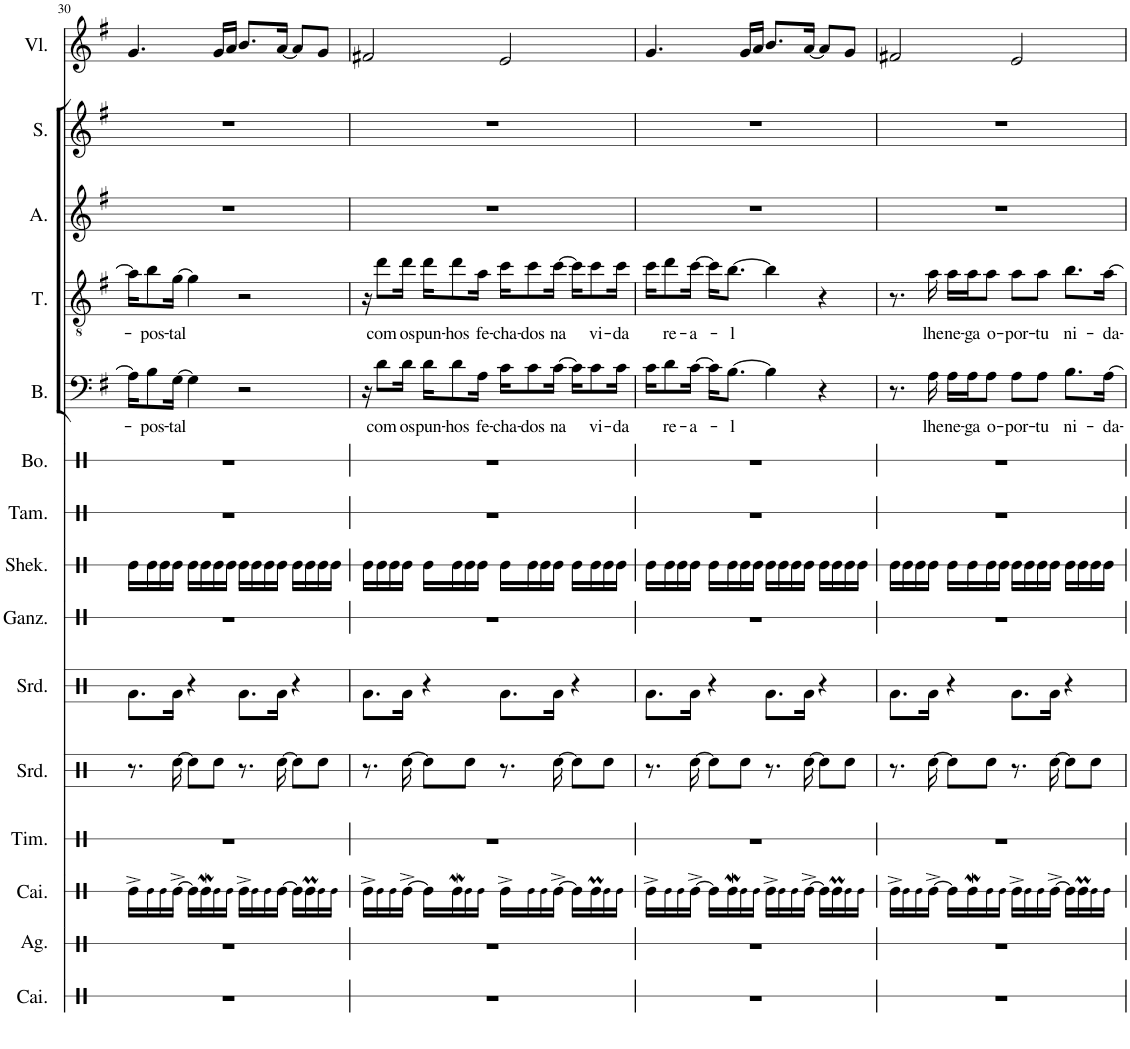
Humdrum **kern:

**kern	**kern	**kern	**kern	**kern	**kern	**kern	**kern	**kern	**kern	**kern	**text	**kern	**text	**kern	**kern	**kern
*part15	*part14	*part13	*part12	*part11	*part10	*part9	*part8	*part7	*part6	*part5	*part5	*part4	*part4	*part3	*part2	*part1
*staff15	*staff14	*staff13	*staff12	*staff11	*staff10	*staff9	*staff8	*staff7	*staff6	*staff5	*staff5	*staff4	*staff4	*staff3	*staff2	*staff1
*I"Caixa	*I"Agogo	*I"Caixa	*I"Timbaõ	*I"Surdo	*I"Surdo	*I"Ganzá	*I"Shekere	*I"Tamborim	*I"Bongos	*I"Bass	*	*I"Tenor	*	*I"Alto	*I"Soprano	*I"Violine
*I'Cai.	*I'Ag.	*I'Cai.	*I'Tim.	*I'Srd.	*I'Srd.	*I'Ganz.	*I'Shek.	*I'Tam.	*I'Bo.	*I'B.	*	*I'T.	*	*I'A.	*I'S.	*I'Vl.
!!LO:PB:g=z
*clefX	*clefX	*clefX	*clefX	*clefX	*clefX	*clefX	*clefX	*clefX	*clefX	*clefF4	*	*clefGv2	*	*clefG2	*clefG2	*clefG2
*	*	*	*	*	*	*	*	*	*	*ITrd1c2	*	*	*	*	*ITrd1c2	*
*k[]	*k[]	*k[]	*k[]	*k[]	*k[]	*k[]	*k[]	*k[]	*k[]	*k[f#]	*	*k[f#]	*	*k[f#]	*k[f#]	*k[f#]
*M4/4	*M4/4	*M4/4	*M4/4	*M4/4	*M4/4	*M4/4	*M4/4	*M4/4	*M4/4	*M4/4	*	*M4/4	*	*M4/4	*M4/4	*M4/4
=30	=30	=30	=30	=30	=30	=30	=30	=30	=30	=30	=30	=30	=30	=30	=30	=30
1r	1r	16Re^\LL	1r	8.r	8.Ra\L	1r	16Re\LL	1r	1r	16A\KL]	.	16a\KL]	.	1r	1r	4.g/
!	!	!	!	!	!	!	!	!	!	!	!LO:LY:b	!	!LO:LY:b	!	!	!
.	.	16Re\	.	.	.	.	16Re\	.	.	8B\	-pos-	8b\	-pos-	.	.	.
.	.	16Re!\	.	.	.	.	16Re\	.	.	.	.	.	.	.	.	.
!	!	!	!	!	!	!	!	!	!	!	!LO:LY:b	!	!LO:LY:b	!	!	!
.	.	[16Re^\JJ	.	[16Rcc\	16Ra\Jk	.	16Re\JJ	.	.	[16G\Jk	-tal	[16g\Jk	-tal	.	.	.
.	.	16Re\LL]	.	8Rcc\L]	4r	.	16Re\LL	.	.	4G\]	.	4g\]	.	.	.	.
.	.	16Ret\	.	.	.	.	16Re\	.	.	.	.	.	.	.	.	.
.	.	16Re\	.	8Rcc\J	.	.	16Re\	.	.	.	.	.	.	.	.	16g/LL
.	.	16Re\JJ	.	.	.	.	16Re\JJ	.	.	.	.	.	.	.	.	16a/JJ
.	.	16Re^\LL	.	8.r	8.Ra\L	.	16Re\LL	.	.	2r	.	2r	.	.	.	8.b/L
.	.	16Re\	.	.	.	.	16Re\	.	.	.	.	.	.	.	.	.
.	.	16Re\	.	.	.	.	16Re\	.	.	.	.	.	.	.	.	.
.	.	[16Re\JJ	.	[16Rcc\	16Ra\Jk	.	16Re\JJ	.	.	.	.	.	.	.	.	[16a/Jk
.	.	16Re\LL]	.	8Rcc\L]	4r	.	16Re\LL	.	.	.	.	.	.	.	.	8a/L]
.	.	16Ret\	.	.	.	.	16Re\	.	.	.	.	.	.	.	.	.
.	.	16Re\	.	8Rcc\J	.	.	16Re\	.	.	.	.	.	.	.	.	8g/J
.	.	16Re\JJ	.	.	.	.	16Re\JJ	.	.	.	.	.	.	.	.	.
=31	=31	=31	=31	=31	=31	=31	=31	=31	=31	=31	=31	=31	=31	=31	=31	=31
1r	1r	16Re^\LL	1r	8.r	8.Ra\L	1r	16Re\LL	1r	1r	16r	.	16r	.	1r	1r	2f#X/
!	!	!	!	!	!	!	!	!	!	!	!LO:LY:b	!	!LO:LY:b	!	!	!
.	.	16Re\	.	.	.	.	16Re\	.	.	8d\L	com	8dd\L	com	.	.	.
.	.	16Re!\	.	.	.	.	16Re\	.	.	.	.	.	.	.	.	.
!	!	!	!	!	!	!	!	!	!	!	!LO:LY:b	!	!LO:LY:b	!	!	!
.	.	[16Re^\JJ	.	[16Rcc\	16Ra\Jk	.	16Re\JJ	.	.	16d\Jk	os	16dd\Jk	os	.	.	.
!	!	!	!	!	!	!	!	!	!	!	!LO:LY:b	!	!LO:LY:b	!	!	!
.	.	16Re\LL]	.	8Rcc\L]	4r	.	16Re\LL	.	.	16d\KL	pun-	16dd\KL	pun-	.	.	.
!	!	!	!	!	!	!	!	!	!	!	!LO:LY:b	!	!LO:LY:b	!	!	!
.	.	16Ret\	.	.	.	.	16Re\	.	.	8d\	-hos	8dd\	-hos	.	.	.
.	.	16Re\	.	8Rcc\J	.	.	16Re\	.	.	.	.	.	.	.	.	.
!	!	!	!	!	!	!	!	!	!	!	!LO:LY:b	!	!LO:LY:b	!	!	!
.	.	16Re\JJ	.	.	.	.	16Re\JJ	.	.	16A\Jk	fe-	16a\Jk	fe-	.	.	.
!	!	!	!	!	!	!	!	!	!	!	!LO:LY:b	!	!LO:LY:b	!	!	!
.	.	16Re^\LL	.	8.r	8.Ra\L	.	16Re\LL	.	.	16c\KL	-cha-	16cc\KL	-cha-	.	.	2e/
!	!	!	!	!	!	!	!	!	!	!	!LO:LY:b	!	!LO:LY:b	!	!	!
.	.	16Re\	.	.	.	.	16Re\	.	.	8c\	-dos	8cc\	-dos	.	.	.
.	.	16Re\	.	.	.	.	16Re\	.	.	.	.	.	.	.	.	.
!	!	!	!	!	!	!	!	!	!	!	!LO:LY:b	!	!LO:LY:b	!	!	!
.	.	[16Re^\JJ	.	[16Rcc\	16Ra\Jk	.	16Re\JJ	.	.	[16c\Jk	na	[16cc\Jk	na	.	.	.
.	.	16Re\LL]	.	8Rcc\L]	4r	.	16Re\LL	.	.	16c\KL]	.	16cc\KL]	.	.	.	.
!	!	!	!	!	!	!	!	!	!	!	!LO:LY:b	!	!LO:LY:b	!	!	!
.	.	16Ret\	.	.	.	.	16Re\	.	.	8c\	vi-	8cc\	vi-	.	.	.
.	.	16Re\	.	8Rcc\J	.	.	16Re\	.	.	.	.	.	.	.	.	.
!	!	!	!	!	!	!	!	!	!	!	!LO:LY:b	!	!LO:LY:b	!	!	!
.	.	16Re\JJ	.	.	.	.	16Re\JJ	.	.	16c\Jk	-da	16cc\Jk	-da	.	.	.
=32	=32	=32	=32	=32	=32	=32	=32	=32	=32	=32	=32	=32	=32	=32	=32	=32
1r	1r	16Re^\LL	1r	8.r	8.Ra\L	1r	16Re\LL	1r	1r	16c\KL	.	16cc\KL	.	1r	1r	4.g/
!	!	!	!	!	!	!	!	!	!	!	!LO:LY:b	!	!LO:LY:b	!	!	!
.	.	16Re\	.	.	.	.	16Re\	.	.	8d\	-re-	8dd\	-re-	.	.	.
.	.	16Re!\	.	.	.	.	16Re\	.	.	.	.	.	.	.	.	.
!	!	!	!	!	!	!	!	!	!	!	!LO:LY:b	!	!LO:LY:b	!	!	!
.	.	[16Re^\JJ	.	[16Rcc\	16Ra\Jk	.	16Re\JJ	.	.	[16c\Jk	-a-	[16cc\Jk	-a-	.	.	.
.	.	16Re\LL]	.	8Rcc\L]	4r	.	16Re\LL	.	.	16c\KL]	.	16cc\KL]	.	.	.	.
!	!	!	!	!	!	!	!	!	!	!	!LO:LY:b	!	!LO:LY:b	!	!	!
.	.	16Ret\	.	.	.	.	16Re\	.	.	[8.B\J	-l	[8.b\J	-l	.	.	.
.	.	16Re\	.	8Rcc\J	.	.	16Re\	.	.	.	.	.	.	.	.	16g/LL
.	.	16Re\JJ	.	.	.	.	16Re\JJ	.	.	.	.	.	.	.	.	16a/JJ
.	.	16Re^\LL	.	8.r	8.Ra\L	.	16Re\LL	.	.	4B\]	.	4b\]	.	.	.	8.b/L
.	.	16Re\	.	.	.	.	16Re\	.	.	.	.	.	.	.	.	.
.	.	16Re\	.	.	.	.	16Re\	.	.	.	.	.	.	.	.	.
.	.	[16Re^\JJ	.	[16Rcc\	16Ra\Jk	.	16Re\JJ	.	.	.	.	.	.	.	.	[16a/Jk
.	.	16Re\LL]	.	8Rcc\L]	4r	.	16Re\LL	.	.	4r	.	4r	.	.	.	8a/L]
.	.	16Ret\	.	.	.	.	16Re\	.	.	.	.	.	.	.	.	.
.	.	16Re\	.	8Rcc\J	.	.	16Re\	.	.	.	.	.	.	.	.	8g/J
.	.	16Re\JJ	.	.	.	.	16Re\JJ	.	.	.	.	.	.	.	.	.
=33	=33	=33	=33	=33	=33	=33	=33	=33	=33	=33	=33	=33	=33	=33	=33	=33
1r	1r	16Re^\LL	1r	8.r	8.Ra\L	1r	16Re\LL	1r	1r	8.r	.	8.r	.	1r	1r	2f#X/
.	.	16Re\	.	.	.	.	16Re\	.	.	.	.	.	.	.	.	.
.	.	16Re!\	.	.	.	.	16Re\	.	.	.	.	.	.	.	.	.
!	!	!	!	!	!	!	!	!	!	!	!LO:LY:b	!	!LO:LY:b	!	!	!
.	.	[16Re^\JJ	.	[16Rcc\	16Ra\Jk	.	16Re\JJ	.	.	16A\	lhe	16a\	lhe	.	.	.
!	!	!	!	!	!	!	!	!	!	!	!LO:LY:b	!	!LO:LY:b	!	!	!
.	.	16Re\LL]	.	8Rcc\L]	4r	.	16Re\LL	.	.	16A\LL	ne-	16a\LL	ne-	.	.	.
!	!	!	!	!	!	!	!	!	!	!	!LO:LY:b	!	!LO:LY:b	!	!	!
.	.	16Ret\	.	.	.	.	16Re\	.	.	16A\J	-ga	16a\J	-ga	.	.	.
!	!	!	!	!	!	!	!	!	!	!	!LO:LY:b	!	!LO:LY:b	!	!	!
.	.	16Re\	.	8Rcc\J	.	.	16Re\	.	.	8A\J	o-	8a\J	o-	.	.	.
.	.	16Re\JJ	.	.	.	.	16Re\JJ	.	.	.	.	.	.	.	.	.
!	!	!	!	!	!	!	!	!	!	!	!LO:LY:b	!	!LO:LY:b	!	!	!
.	.	16Re^\LL	.	8.r	8.Ra\L	.	16Re\LL	.	.	8A\L	-por-	8a\L	-por-	.	.	2e/
.	.	16Re\	.	.	.	.	16Re\	.	.	.	.	.	.	.	.	.
!	!	!	!	!	!	!	!	!	!	!	!LO:LY:b	!	!LO:LY:b	!	!	!
.	.	16Re\	.	.	.	.	16Re\	.	.	8A\J	-tu	8a\J	-tu	.	.	.
.	.	[16Re^\JJ	.	[16Rcc\	16Ra\Jk	.	16Re\JJ	.	.	.	.	.	.	.	.	.
!	!	!	!	!	!	!	!	!	!	!	!LO:LY:b	!	!LO:LY:b	!	!	!
.	.	16Re\LL]	.	8Rcc\L]	4r	.	16Re\LL	.	.	8.B\L	ni-	8.b\L	ni-	.	.	.
.	.	16Ret\	.	.	.	.	16Re\	.	.	.	.	.	.	.	.	.
.	.	16Re\	.	8Rcc\J	.	.	16Re\	.	.	.	.	.	.	.	.	.
!	!	!	!	!	!	!	!	!	!	!	!LO:LY:b	!	!LO:LY:b	!	!	!
.	.	16Re\JJ	.	.	.	.	16Re\JJ	.	.	[16A\Jk	-da-	[16a\Jk	-da-	.	.	.
=	=	=	=	=	=	=	=	=	=	=	=	=	=	=	=	=
*-	*-	*-	*-	*-	*-	*-	*-	*-	*-	*-	*-	*-	*-	*-	*-	*-
